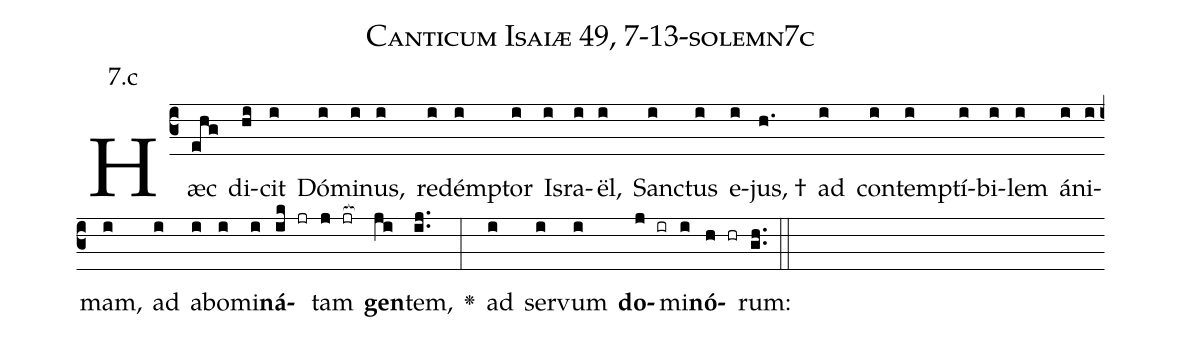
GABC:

name: Canticum Isaiæ 49, 7-13-solemn7c;
annotation: 7.c;
%%
(c3)Hæc(ehg) di(hi)cit(i) Dó(i)mi(i)nus,(i) re(i)dém(i)ptor(i) Is(i)ra(i)ël,(i) San(i)ctus(i) e(i)jus, †(h.) ad(i) con(i)tem(i)ptí(i)bi(i)lem(i) á(i)ni(i)mam,(i) ad(i) a(i)bo(i)mi(i)<b>ná</b>(ik jr)tam(j jr[ocb:1{]) <b>gen</b>(ji[ocb:0}])tem,(ij..) <v>\greheightstar</v>(:) ad(i) ser(i)vum(i) <b>do</b>(j ir)mi(i)<b>nó</b>(h hr)rum:(gh..) (::)


%E(i) u(i) o(j) u(i) a(h) e.(gh..) (::)
